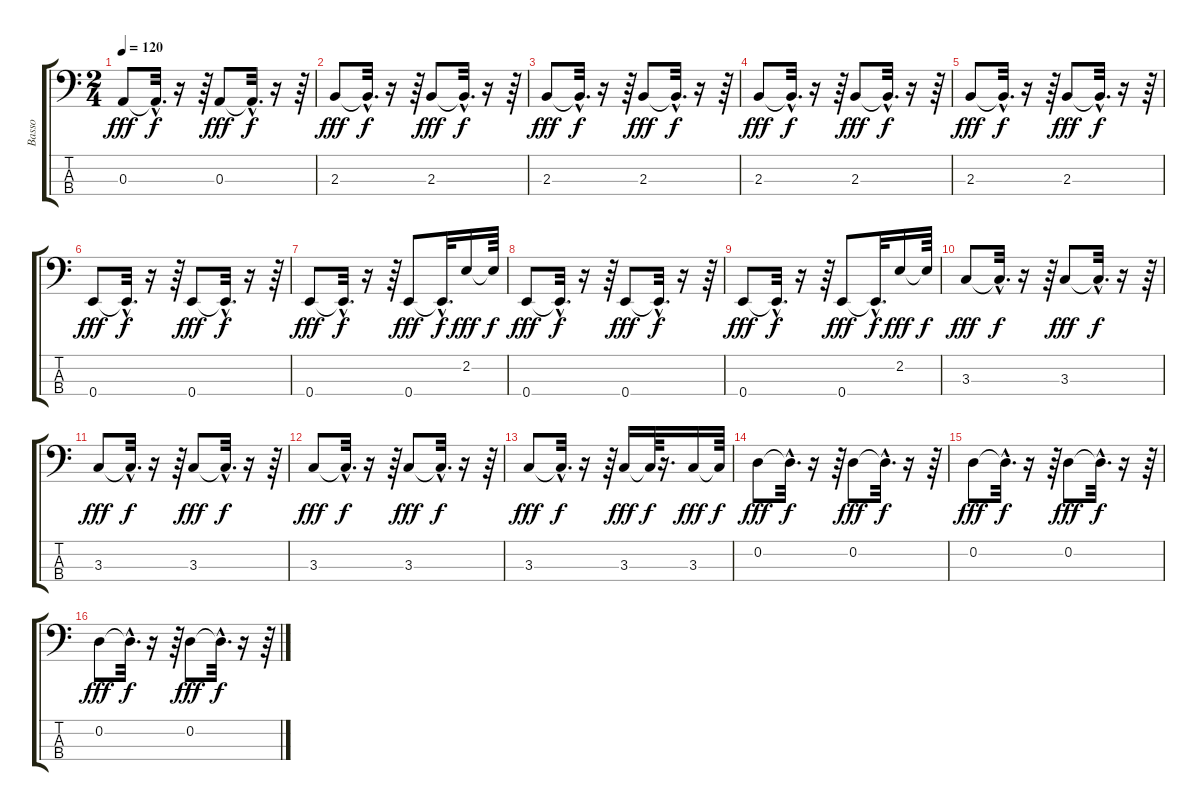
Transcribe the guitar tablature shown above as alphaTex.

\track ("Basso" "Basso") {instrument electricbasspick}
\staff {score tabs}
\tuning (G2 D2 A1 E1) {hide}
\ts (2 4)
\tempo 120
\clef f4
\ks c
0.3.8{dy fff} 0.3{hac t}.32{d dy f} r.16 r.64 0.3.8{dy fff} 0.3{hac t}.32{d dy f} r.16 r.64 |
2.3.8{dy fff} 2.3{hac t}.32{d dy f} r.16 r.64 2.3.8{dy fff} 2.3{hac t}.32{d dy f} r.16 r.64 |
2.3.8{dy fff} 2.3{hac t}.32{d dy f} r.16 r.64 2.3.8{dy fff} 2.3{hac t}.32{d dy f} r.16 r.64 |
2.3.8{dy fff} 2.3{hac t}.32{d dy f} r.16 r.64 2.3.8{dy fff} 2.3{hac t}.32{d dy f} r.16 r.64 |
2.3.8{dy fff} 2.3{hac t}.32{d dy f} r.16 r.64 2.3.8{dy fff} 2.3{hac t}.32{d dy f} r.16 r.64 |
0.4.8{dy fff} 0.4{hac t}.32{d dy f} r.16 r.64 0.4.8{dy fff} 0.4{hac t}.32{d dy f} r.16 r.64 |
0.4.8{dy fff} 0.4{hac t}.32{d dy f} r.16 r.64 0.4.8{dy fff} 0.4{hac t}.32{d dy f} 2.2.16{dy fff} 2.2{t}.64{dy f} |
0.4.8{dy fff} 0.4{hac t}.32{d dy f} r.16 r.64 0.4.8{dy fff} 0.4{hac t}.32{d dy f} r.16 r.64 |
0.4.8{dy fff} 0.4{hac t}.32{d dy f} r.16 r.64 0.4.8{dy fff} 0.4{hac t}.32{d dy f} 2.2.16{dy fff} 2.2{t}.64{dy f} |
3.3.8{dy fff} 3.3{hac t}.32{d dy f} r.16 r.64 3.3.8{dy fff} 3.3{hac t}.32{d dy f} r.16 r.64 |
3.3.8{dy fff} 3.3{hac t}.32{d dy f} r.16 r.64 3.3.8{dy fff} 3.3{hac t}.32{d dy f} r.16 r.64 |
3.3.8{dy fff} 3.3{hac t}.32{d dy f} r.16 r.64 3.3.8{dy fff} 3.3{hac t}.32{d dy f} r.16 r.64 |
3.3.8{dy fff} 3.3{hac t}.32{d dy f} r.16 r.64 3.3.16{dy fff} 3.3{t}.64{dy f} r.16{d} 3.3.16{dy fff} 3.3{t}.64{dy f} |
0.2.8{dy fff} 0.2{hac t}.32{d dy f} r.16 r.64 0.2.8{dy fff} 0.2{hac t}.32{d dy f} r.16 r.64 |
0.2.8{dy fff} 0.2{hac t}.32{d dy f} r.16 r.64 0.2.8{dy fff} 0.2{hac t}.32{d dy f} r.16 r.64 |
0.2.8{dy fff} 0.2{hac t}.32{d dy f} r.16 r.64 0.2.8{dy fff} 0.2{hac t}.32{d dy f} r.16 r.64
